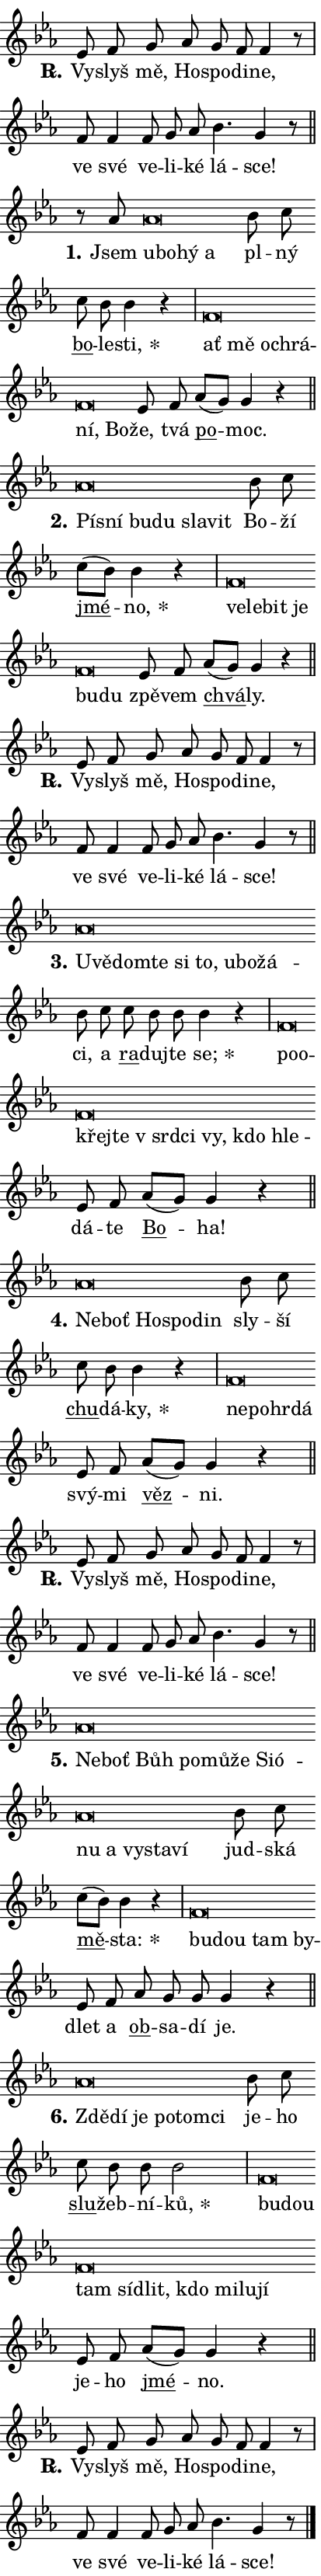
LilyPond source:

\version "2.24.0"
\header { tagline = "" }
\paper {
  indent = 0\cm
  top-margin = 0\cm
  right-margin = 0.13\cm % to fit lyric hyphens
  bottom-margin = 0\cm
  left-margin = 0\cm
  paper-width = 7\cm
  page-breaking = #ly:one-page-breaking
  system-system-spacing.basic-distance = #11
  score-system-spacing.basic-distance = #11
  ragged-last = ##f
}


%% Author: Thomas Morley
%% https://lists.gnu.org/archive/html/lilypond-user/2020-05/msg00002.html
#(define (line-position grob)
"Returns position of @var[grob} in current system:
   @code{'start}, if at first time-step
   @code{'end}, if at last time-step
   @code{'middle} otherwise
"
  (let* ((col (ly:item-get-column grob))
         (ln (ly:grob-object col 'left-neighbor))
         (rn (ly:grob-object col 'right-neighbor))
         (col-to-check-left (if (ly:grob? ln) ln col))
         (col-to-check-right (if (ly:grob? rn) rn col))
         (break-dir-left
           (and
             (ly:grob-property col-to-check-left 'non-musical #f)
             (ly:item-break-dir col-to-check-left)))
         (break-dir-right
           (and
             (ly:grob-property col-to-check-right 'non-musical #f)
             (ly:item-break-dir col-to-check-right))))
        (cond ((eqv? 1 break-dir-left) 'start)
              ((eqv? -1 break-dir-right) 'end)
              (else 'middle))))

#(define (tranparent-at-line-position vctor)
  (lambda (grob)
  "Relying on @code{line-position} select the relevant enry from @var{vctor}.
Used to determine transparency,"
    (case (line-position grob)
      ((end) (not (vector-ref vctor 0)))
      ((middle) (not (vector-ref vctor 1)))
      ((start) (not (vector-ref vctor 2))))))

noteHeadBreakVisibility =
#(define-music-function (break-visibility)(vector?)
"Makes @code{NoteHead}s transparent relying on @var{break-visibility}"
#{
  \override NoteHead.transparent =
    #(tranparent-at-line-position break-visibility)
#})

#(define delete-ledgers-for-transparent-note-heads
  (lambda (grob)
    "Reads whether a @code{NoteHead} is transparent.
If so this @code{NoteHead} is removed from @code{'note-heads} from
@var{grob}, which is supposed to be @code{LedgerLineSpanner}.
As a result ledgers are not printed for this @code{NoteHead}"
    (let* ((nhds-array (ly:grob-object grob 'note-heads))
           (nhds-list
             (if (ly:grob-array? nhds-array)
                 (ly:grob-array->list nhds-array)
                 '()))
           ;; Relies on the transparent-property being done before
           ;; Staff.LedgerLineSpanner.after-line-breaking is executed.
           ;; This is fragile ...
           (to-keep
             (remove
               (lambda (nhd)
                 (ly:grob-property nhd 'transparent #f))
               nhds-list)))
      ;; TODO find a better method to iterate over grob-arrays, similiar
      ;; to filter/remove etc for lists
      ;; For now rebuilt from scratch
      (set! (ly:grob-object grob 'note-heads)  '())
      (for-each
        (lambda (nhd)
          (ly:pointer-group-interface::add-grob grob 'note-heads nhd))
        to-keep))))

squashNotes = {
  \override NoteHead.X-extent = #'(-0.2 . 0.2)
  \override NoteHead.Y-extent = #'(-0.75 . 0)
  \override NoteHead.stencil =
    #(lambda (grob)
       (let ((pos (ly:grob-property grob 'staff-position)))
         (begin
           (if (< pos -7) (display "ERROR: Lower brevis then expected\n") (display "OK: Expected brevis position\n"))
           (if (<= pos -6) ly:text-interface::print ly:note-head::print))))
}
unSquashNotes = {
  \revert NoteHead.X-extent
  \revert NoteHead.Y-extent
  \revert NoteHead.stencil
}

hideNotes = \noteHeadBreakVisibility #begin-of-line-visible
unHideNotes = \noteHeadBreakVisibility #all-visible

% work-around for resetting accidentals
% https://lilypond.org/doc/v2.23/Documentation/notation/displaying-rhythms#unmetered-music
cadenzaMeasure = {
  \cadenzaOff
  \partial 1024 s1024
  \cadenzaOn
}

#(define-markup-command (accent layout props text) (markup?)
  "Underline accented syllable"
  (interpret-markup layout props
    #{\markup \override #'(offset . 4.3) \underline { #text }#}))

responsum = \markup \concat {
  "R" \hspace #-1.05 \path #0.1 #'((moveto 0 0.07) (lineto 0.9 0.8)) \hspace #0.05 "."
}

spaceSize = #0.6828661417322834 % exact space size for TeX Gyre Schola

\layout {
  \context {
    \Staff
    \remove "Time_signature_engraver"
    \override LedgerLineSpanner.after-line-breaking = #delete-ledgers-for-transparent-note-heads
  }
  \context {
    \Lyrics {
      \override LyricSpace.minimum-distance = \spaceSize
      \override LyricText.font-name = #"TeX Gyre Schola"
      \override LyricText.font-size = 1
      \override StanzaNumber.font-name = #"TeX Gyre Schola Bold"
      \override StanzaNumber.font-size = 1
    }
  }
  \context {
    \Score 
    \override NoteHead.text =
      #(lambda (grob) 
        (let ((pos (ly:grob-property grob 'staff-position)))
          #{\markup {
            \combine
              \halign #-0.55 \raise #(if (= pos -6) 0 0.5) \override #'(thickness . 2) \draw-line #'(3.2 . 0)
              \musicglyph "noteheads.sM1"
          }#}))
  }
}

% magnetic-lyrics.ily
%
%   written by
%     Jean Abou Samra <jean@abou-samra.fr>
%     Werner Lemberg <wl@gnu.org>
%
%   adapted by
%     Jiri Hon <jiri.hon@gmail.com>
%
% Version 2022-Apr-15

% https://www.mail-archive.com/lilypond-user@gnu.org/msg149350.html

#(define (Left_hyphen_pointer_engraver context)
   "Collect syllable-hyphen-syllable occurrences in lyrics and store
them in properties.  This engraver only looks to the left.  For
example, if the lyrics input is @code{foo -- bar}, it does the
following.

@itemize @bullet
@item
Set the @code{text} property of the @code{LyricHyphen} grob between
@q{foo} and @q{bar} to @code{foo}.

@item
Set the @code{left-hyphen} property of the @code{LyricText} grob with
text @q{foo} to the @code{LyricHyphen} grob between @q{foo} and
@q{bar}.
@end itemize

Use this auxiliary engraver in combination with the
@code{lyric-@/text::@/apply-@/magnetic-@/offset!} hook."
   (let ((hyphen #f)
         (text #f))
     (make-engraver
      (acknowledgers
       ((lyric-syllable-interface engraver grob source-engraver)
        (set! text grob)))
      (end-acknowledgers
       ((lyric-hyphen-interface engraver grob source-engraver)
        ;(when (not (grob::has-interface grob 'lyric-space-interface))
          (set! hyphen grob)));)
      ((stop-translation-timestep engraver)
       (when (and text hyphen)
         (ly:grob-set-object! text 'left-hyphen hyphen))
       (set! text #f)
       (set! hyphen #f)))))

#(define (lyric-text::apply-magnetic-offset! grob)
   "If the space between two syllables is less than the value in
property @code{LyricText@/.details@/.squash-threshold}, move the right
syllable to the left so that it gets concatenated with the left
syllable.

Use this function as a hook for
@code{LyricText@/.after-@/line-@/breaking} if the
@code{Left_@/hyphen_@/pointer_@/engraver} is active."
   (let ((hyphen (ly:grob-object grob 'left-hyphen #f)))
     (when hyphen
       (let ((left-text (ly:spanner-bound hyphen LEFT)))
         (when (grob::has-interface left-text 'lyric-syllable-interface)
           (let* ((common (ly:grob-common-refpoint grob left-text X))
                  (this-x-ext (ly:grob-extent grob common X))
                  (left-x-ext
                   (begin
                     ;; Trigger magnetism for left-text.
                     (ly:grob-property left-text 'after-line-breaking)
                     (ly:grob-extent left-text common X)))
                  ;; `delta` is the gap width between two syllables.
                  (delta (- (interval-start this-x-ext)
                            (interval-end left-x-ext)))
                  (details (ly:grob-property grob 'details))
                  (threshold (assoc-get 'squash-threshold details 0.2)))
             (when (< delta threshold)
               (let* (;; We have to manipulate the input text so that
                      ;; ligatures crossing syllable boundaries are not
                      ;; disabled.  For languages based on the Latin
                      ;; script this is essentially a beautification.
                      ;; However, for non-Western scripts it can be a
                      ;; necessity.
                      (lt (ly:grob-property left-text 'text))
                      (rt (ly:grob-property grob 'text))
                      (is-space (grob::has-interface hyphen 'lyric-space-interface))
                      (space (if is-space " " ""))
                      (extra-delta (if is-space spaceSize 0))
                      ;; Append new syllable.
                      (ltrt-space (if (and (string? lt) (string? rt))
                                (string-append lt space rt)
                                (make-concat-markup (list lt space rt))))
                      ;; Right-align `ltrt` to the right side.
                      (ltrt-space-markup (grob-interpret-markup
                               grob
                               (make-translate-markup
                                (cons (interval-length this-x-ext) 0)
                                (make-right-align-markup ltrt-space)))))
                 (begin
                   ;; Don't print `left-text`.
                   (ly:grob-set-property! left-text 'stencil #f)
                   ;; Set text and stencil (which holds all collected
                   ;; syllables so far) and shift it to the left.
                   (ly:grob-set-property! grob 'text ltrt-space)
                   (ly:grob-set-property! grob 'stencil ltrt-space-markup)
                   (ly:grob-translate-axis! grob (- (- delta extra-delta)) X))))))))))


#(define (lyric-hyphen::displace-bounds-first grob)
   ;; Make very sure this callback isn't triggered too early.
   (let ((left (ly:spanner-bound grob LEFT))
         (right (ly:spanner-bound grob RIGHT)))
     (ly:grob-property left 'after-line-breaking)
     (ly:grob-property right 'after-line-breaking)
     (ly:lyric-hyphen::print grob)))

squashThreshold = #0.4

\layout {
  \context {
    \Lyrics
    \consists #Left_hyphen_pointer_engraver
    \override LyricText.after-line-breaking =
      #lyric-text::apply-magnetic-offset!
    \override LyricHyphen.stencil = #lyric-hyphen::displace-bounds-first
    \override LyricText.details.squash-threshold = \squashThreshold
    \override LyricHyphen.minimum-distance = 0
    \override LyricHyphen.minimum-length = \squashThreshold
  }
}

squashText = \override LyricText.details.squash-threshold = 9999
unSquashText = \override LyricText.details.squash-threshold = \squashThreshold

leftText = \override LyricText.self-alignment-X = #LEFT
unLeftText = \revert LyricText.self-alignment-X

starOffset = #(lambda (grob) 
                (let ((x_offset (ly:self-alignment-interface::aligned-on-x-parent grob)))
                  (if (= x_offset 0) 0 (+ x_offset 1.2))))

star = #(define-music-function (syllable)(string?)
"Append star separator at the end of a syllable"
#{
  \once \override LyricText.X-offset = #starOffset
  \lyricmode { \markup {
    #syllable
    \override #'((font-name . "TeX Gyre Schola Bold")) \hspace #0.2 \lower #0.65 \larger "*"
  } }
#})

starAccent = #(define-music-function (syllable)(string?)
"Append star separator at the end of a syllable and make accent"
#{
  \once \override LyricText.X-offset = #starOffset
  \lyricmode { \markup {
    \accent #syllable
    \override #'((font-name . "TeX Gyre Schola Bold")) \hspace #0.2 \lower #0.65 \larger "*"
  } }
#})

breath = #(define-music-function (syllable)(string?)
"Append breathing indicator at the end of a syllable"
#{
  \lyricmode { \markup { #syllable "+" } }
#})

optionalBreath = #(define-music-function (syllable)(string?)
"Append optional breathing indicator at the end of a syllable"
#{
  \lyricmode { \markup { #syllable "(+)" } }
#})


\score {
    <<
        \new Voice = "melody" { \cadenzaOn \key es \major \relative { es'8 f g as g f f4 r8 \cadenzaMeasure \bar "|" f f4 \bar "" f8 g as \bar "" bes4. g4 r8 \cadenzaMeasure \bar "||" \break } }
        \new Lyrics \lyricsto "melody" { \lyricmode { \set stanza = \responsum
Vy -- slyš mě, Ho -- spo -- di -- ne, ve své ve -- li -- ké lá -- sce! } }
    >>
    \layout {}
}

\score {
    <<
        \new Voice = "melody" { \cadenzaOn \key es \major \relative { r8 as'8 \squashNotes as\breve*1/16 \hideNotes \breve*1/16 \bar "" \breve*1/16 \breve*1/16 \bar "" \unHideNotes \unSquashNotes bes8 c \bar "" c bes bes4 r \cadenzaMeasure \bar "|" \squashNotes f\breve*1/16 \hideNotes \breve*1/16 \bar "" \breve*1/16 \bar "" \breve*1/16 \bar "" \breve*1/16 \breve*1/16 \bar "" \unHideNotes \unSquashNotes es8 f \bar "" as[( g)] g4 r \cadenzaMeasure \bar "||" \break } }
        \new Lyrics \lyricsto "melody" { \lyricmode { \set stanza = "1."
Jsem \leftText u -- \squashText bo -- hý a \unLeftText \unSquashText pl -- ný \markup \accent bo -- le -- \star sti, \leftText ať \squashText mě o -- chrá -- ní, Bo -- \unLeftText \unSquashText že, tvá \markup \accent po -- moc. } }
    >>
    \layout {}
}

\score {
    <<
        \new Voice = "melody" { \cadenzaOn \key es \major \relative { \squashNotes as'\breve*1/16 \hideNotes \breve*1/16 \bar "" \breve*1/16 \bar "" \breve*1/16 \bar "" \breve*1/16 \breve*1/16 \bar "" \unHideNotes \unSquashNotes bes8 c \bar "" c[( bes)] bes4 r \cadenzaMeasure \bar "|" \squashNotes f\breve*1/16 \hideNotes \breve*1/16 \bar "" \breve*1/16 \bar "" \breve*1/16 \bar "" \breve*1/16 \breve*1/16 \bar "" \unHideNotes \unSquashNotes es8 f \bar "" as[( g)] g4 r \cadenzaMeasure \bar "||" \break } }
        \new Lyrics \lyricsto "melody" { \lyricmode { \set stanza = "2."
\leftText Pí -- \squashText sní bu -- du sla -- vit \unLeftText \unSquashText Bo -- ží \markup \accent jmé -- \star no, \leftText ve -- \squashText le -- bit je bu -- du \unLeftText \unSquashText zpě -- vem \markup \accent chvá -- ly. } }
    >>
    \layout {}
}

\score {
    <<
        \new Voice = "melody" { \cadenzaOn \key es \major \relative { es'8 f g as g f f4 r8 \cadenzaMeasure \bar "|" f f4 \bar "" f8 g as \bar "" bes4. g4 r8 \cadenzaMeasure \bar "||" \break } }
        \new Lyrics \lyricsto "melody" { \lyricmode { \set stanza = \responsum
Vy -- slyš mě, Ho -- spo -- di -- ne, ve své ve -- li -- ké lá -- sce! } }
    >>
    \layout {}
}

\score {
    <<
        \new Voice = "melody" { \cadenzaOn \key es \major \relative { \squashNotes as'\breve*1/16 \hideNotes \breve*1/16 \bar "" \breve*1/16 \bar "" \breve*1/16 \bar "" \breve*1/16 \bar "" \breve*1/16 \bar "" \breve*1/16 \bar "" \breve*1/16 \breve*1/16 \bar "" \unHideNotes \unSquashNotes bes8 c \bar "" c bes bes bes4 r \cadenzaMeasure \bar "|" \squashNotes f\breve*1/16 \hideNotes \breve*1/16 \bar "" \breve*1/16 \bar "" \breve*1/16 \bar "" \breve*1/16 \bar "" \breve*1/16 \bar "" \breve*1/16 \bar "" \breve*1/16 \breve*1/16 \bar "" \unHideNotes \unSquashNotes es8 f \bar "" as[( g)] g4 r \cadenzaMeasure \bar "||" \break } }
        \new Lyrics \lyricsto "melody" { \lyricmode { \set stanza = "3."
\leftText U -- \squashText vě -- dom -- te si to, u -- bo -- žá -- \unLeftText \unSquashText ci, a \markup \accent ra -- duj -- te \star se; \leftText po -- \squashText o -- křej -- te "v srd" -- ci vy, kdo hle -- \unLeftText \unSquashText dá -- te \markup \accent Bo -- ha! } }
    >>
    \layout {}
}

\score {
    <<
        \new Voice = "melody" { \cadenzaOn \key es \major \relative { \squashNotes as'\breve*1/16 \hideNotes \breve*1/16 \bar "" \breve*1/16 \bar "" \breve*1/16 \breve*1/16 \bar "" \unHideNotes \unSquashNotes bes8 c \bar "" c bes bes4 r \cadenzaMeasure \bar "|" \squashNotes f\breve*1/16 \hideNotes \breve*1/16 \bar "" \breve*1/16 \breve*1/16 \bar "" \unHideNotes \unSquashNotes es8 f \bar "" as[( g)] g4 r \cadenzaMeasure \bar "||" \break } }
        \new Lyrics \lyricsto "melody" { \lyricmode { \set stanza = "4."
\leftText Ne -- \squashText boť Ho -- spo -- din \unLeftText \unSquashText sly -- ší \markup \accent chu -- dá -- \star ky, \leftText ne -- \squashText po -- hr -- dá \unLeftText \unSquashText svý -- mi \markup \accent věz -- ni. } }
    >>
    \layout {}
}

\score {
    <<
        \new Voice = "melody" { \cadenzaOn \key es \major \relative { es'8 f g as g f f4 r8 \cadenzaMeasure \bar "|" f f4 \bar "" f8 g as \bar "" bes4. g4 r8 \cadenzaMeasure \bar "||" \break } }
        \new Lyrics \lyricsto "melody" { \lyricmode { \set stanza = \responsum
Vy -- slyš mě, Ho -- spo -- di -- ne, ve své ve -- li -- ké lá -- sce! } }
    >>
    \layout {}
}

\score {
    <<
        \new Voice = "melody" { \cadenzaOn \key es \major \relative { \squashNotes as'\breve*1/16 \hideNotes \breve*1/16 \bar "" \breve*1/16 \bar "" \breve*1/16 \bar "" \breve*1/16 \bar "" \breve*1/16 \bar "" \breve*1/16 \bar "" \breve*1/16 \bar "" \breve*1/16 \bar "" \breve*1/16 \bar "" \breve*1/16 \bar "" \breve*1/16 \breve*1/16 \bar "" \unHideNotes \unSquashNotes bes8 c \bar "" c[( bes)] bes4 r \cadenzaMeasure \bar "|" \squashNotes f\breve*1/16 \hideNotes \breve*1/16 \bar "" \breve*1/16 \breve*1/16 \bar "" \unHideNotes \unSquashNotes es8 f \bar "" as g g g4 r \cadenzaMeasure \bar "||" \break } }
        \new Lyrics \lyricsto "melody" { \lyricmode { \set stanza = "5."
\leftText Ne -- \squashText boť Bůh po -- mů -- že Si -- ó -- nu a vy -- sta -- ví \unLeftText \unSquashText jud -- ská \markup \accent mě -- \star sta: \leftText bu -- \squashText dou tam by -- \unLeftText \unSquashText dlet a \markup \accent ob -- sa -- dí je. } }
    >>
    \layout {}
}

\score {
    <<
        \new Voice = "melody" { \cadenzaOn \key es \major \relative { \squashNotes as'\breve*1/16 \hideNotes \breve*1/16 \bar "" \breve*1/16 \bar "" \breve*1/16 \bar "" \breve*1/16 \breve*1/16 \bar "" \unHideNotes \unSquashNotes bes8 c \bar "" c bes bes bes2 \cadenzaMeasure \bar "|" \squashNotes f\breve*1/16 \hideNotes \breve*1/16 \bar "" \breve*1/16 \bar "" \breve*1/16 \bar "" \breve*1/16 \bar "" \breve*1/16 \bar "" \breve*1/16 \bar "" \breve*1/16 \breve*1/16 \bar "" \unHideNotes \unSquashNotes es8 f \bar "" as[( g)] g4 r \cadenzaMeasure \bar "||" \break } }
        \new Lyrics \lyricsto "melody" { \lyricmode { \set stanza = "6."
\leftText Zdě -- \squashText dí je po -- tom -- ci \unLeftText \unSquashText je -- ho \markup \accent slu -- žeb -- ní -- \star ků, \leftText bu -- \squashText dou tam sí -- dlit, kdo mi -- lu -- jí \unLeftText \unSquashText je -- ho \markup \accent jmé -- no. } }
    >>
    \layout {}
}

\score {
    <<
        \new Voice = "melody" { \cadenzaOn \key es \major \relative { es'8 f g as g f f4 r8 \cadenzaMeasure \bar "|" f f4 \bar "" f8 g as \bar "" bes4. g4 r8 \cadenzaMeasure \bar "||" \break } \bar "|." }
        \new Lyrics \lyricsto "melody" { \lyricmode { \set stanza = \responsum
Vy -- slyš mě, Ho -- spo -- di -- ne, ve své ve -- li -- ké lá -- sce! } }
    >>
    \layout {}
}
